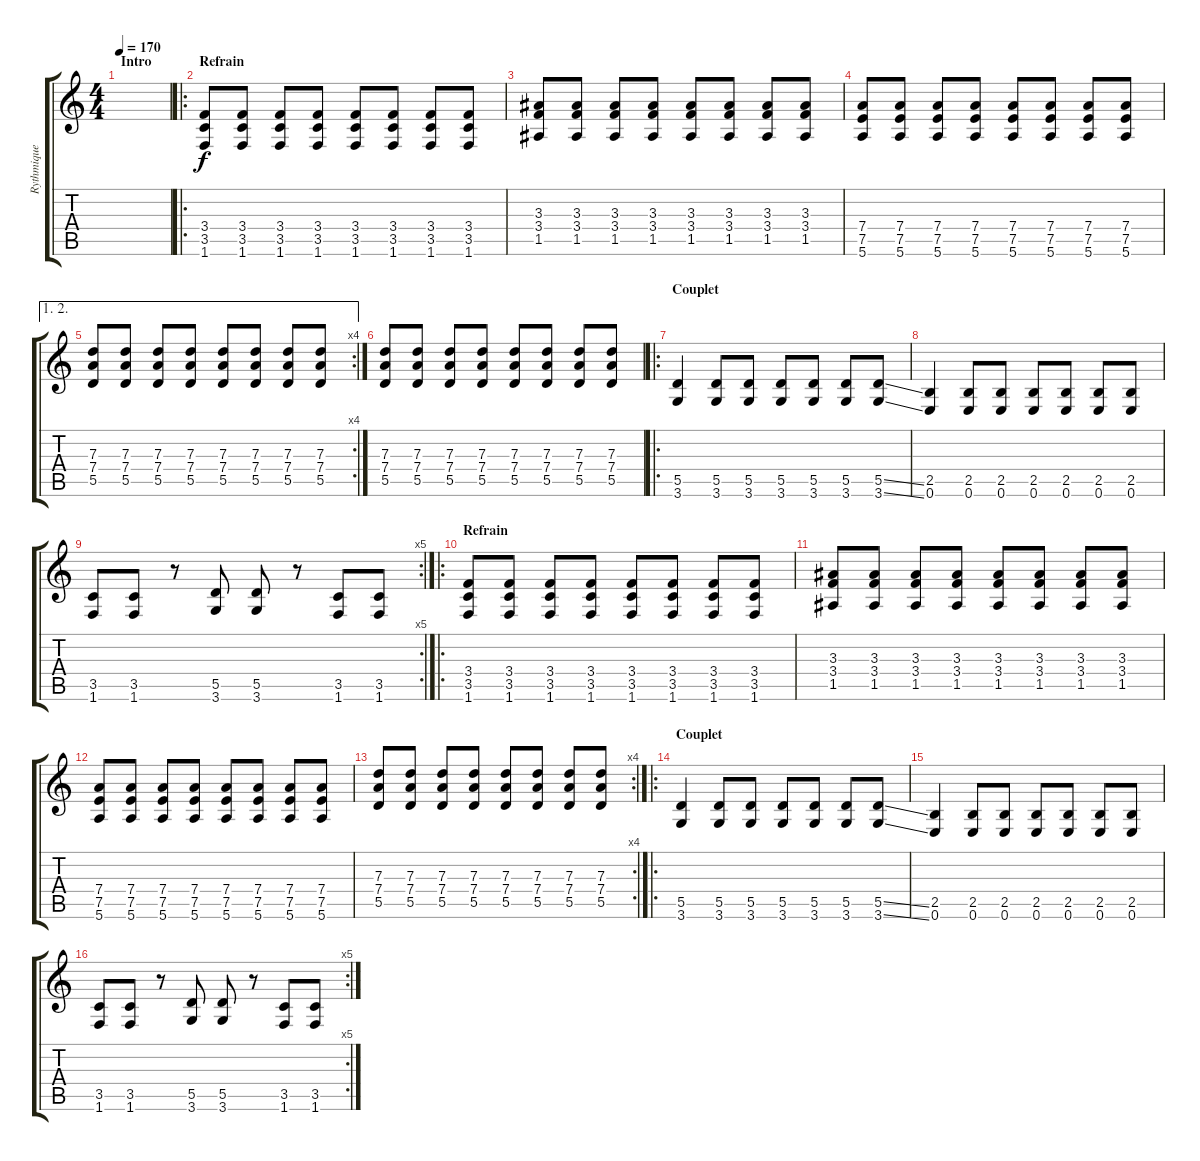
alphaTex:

\track ("Rythmique Guitar" "Rythmique ") {instrument overdrivenguitar}
\staff {score tabs}
\tuning (E4 B3 G3 D3 A2 E2) {hide}
\ts (4 4)
\section ("" "Intro")
\tempo 170
\clef g2
\ks c
|
\ro
\section ("" "Refrain")
(3.4 3.5 1.6).8 (3.4 3.5 1.6).8 (3.4 3.5 1.6).8 (3.4 3.5 1.6).8 (3.4 3.5 1.6).8 (3.4 3.5 1.6).8 (3.4 3.5 1.6).8 (3.4 3.5 1.6).8 |
(3.3 3.4 1.5).8 (3.3 3.4 1.5).8 (3.3 3.4 1.5).8 (3.3 3.4 1.5).8 (3.3 3.4 1.5).8 (3.3 3.4 1.5).8 (3.3 3.4 1.5).8 (3.3 3.4 1.5).8 |
(7.4 7.5 5.6).8 (7.4 7.5 5.6).8 (7.4 7.5 5.6).8 (7.4 7.5 5.6).8 (7.4 7.5 5.6).8 (7.4 7.5 5.6).8 (7.4 7.5 5.6).8 (7.4 7.5 5.6).8 |
\ae (1 2)
\rc 4
(7.3 7.4 5.5).8 (7.3 7.4 5.5).8 (7.3 7.4 5.5).8 (7.3 7.4 5.5).8 (7.3 7.4 5.5).8 (7.3 7.4 5.5).8 (7.3 7.4 5.5).8 (7.3 7.4 5.5).8 |
(7.3 7.4 5.5).8 (7.3 7.4 5.5).8 (7.3 7.4 5.5).8 (7.3 7.4 5.5).8 (7.3 7.4 5.5).8 (7.3 7.4 5.5).8 (7.3 7.4 5.5).8 (7.3 7.4 5.5).8 |
\ro
\section ("" "Couplet")
(5.5 3.6).4 (5.5 3.6).8 (5.5 3.6).8 (5.5 3.6).8 (5.5 3.6).8 (5.5 3.6).8 (5.5{ss} 3.6{ss}).8 |
(2.5 0.6).4 (2.5 0.6).8 (2.5 0.6).8 (2.5 0.6).8 (2.5 0.6).8 (2.5 0.6).8 (2.5 0.6).8 |
\rc 5
(3.5 1.6).8 (3.5 1.6).8 r.8 (5.5 3.6).8 (5.5 3.6).8 r.8 (3.5 1.6).8 (3.5 1.6).8 |
\ro
\section ("" "Refrain")
(3.4 3.5 1.6).8 (3.4 3.5 1.6).8 (3.4 3.5 1.6).8 (3.4 3.5 1.6).8 (3.4 3.5 1.6).8 (3.4 3.5 1.6).8 (3.4 3.5 1.6).8 (3.4 3.5 1.6).8 |
(3.3 3.4 1.5).8 (3.3 3.4 1.5).8 (3.3 3.4 1.5).8 (3.3 3.4 1.5).8 (3.3 3.4 1.5).8 (3.3 3.4 1.5).8 (3.3 3.4 1.5).8 (3.3 3.4 1.5).8 |
(7.4 7.5 5.6).8 (7.4 7.5 5.6).8 (7.4 7.5 5.6).8 (7.4 7.5 5.6).8 (7.4 7.5 5.6).8 (7.4 7.5 5.6).8 (7.4 7.5 5.6).8 (7.4 7.5 5.6).8 |
\rc 4
(7.3 7.4 5.5).8 (7.3 7.4 5.5).8 (7.3 7.4 5.5).8 (7.3 7.4 5.5).8 (7.3 7.4 5.5).8 (7.3 7.4 5.5).8 (7.3 7.4 5.5).8 (7.3 7.4 5.5).8 |
\ro
\section ("" "Couplet")
(5.5 3.6).4 (5.5 3.6).8 (5.5 3.6).8 (5.5 3.6).8 (5.5 3.6).8 (5.5 3.6).8 (5.5{ss} 3.6{ss}).8 |
(2.5 0.6).4 (2.5 0.6).8 (2.5 0.6).8 (2.5 0.6).8 (2.5 0.6).8 (2.5 0.6).8 (2.5 0.6).8 |
\rc 5
(3.5 1.6).8 (3.5 1.6).8 r.8 (5.5 3.6).8 (5.5 3.6).8 r.8 (3.5 1.6).8 (3.5 1.6).8
